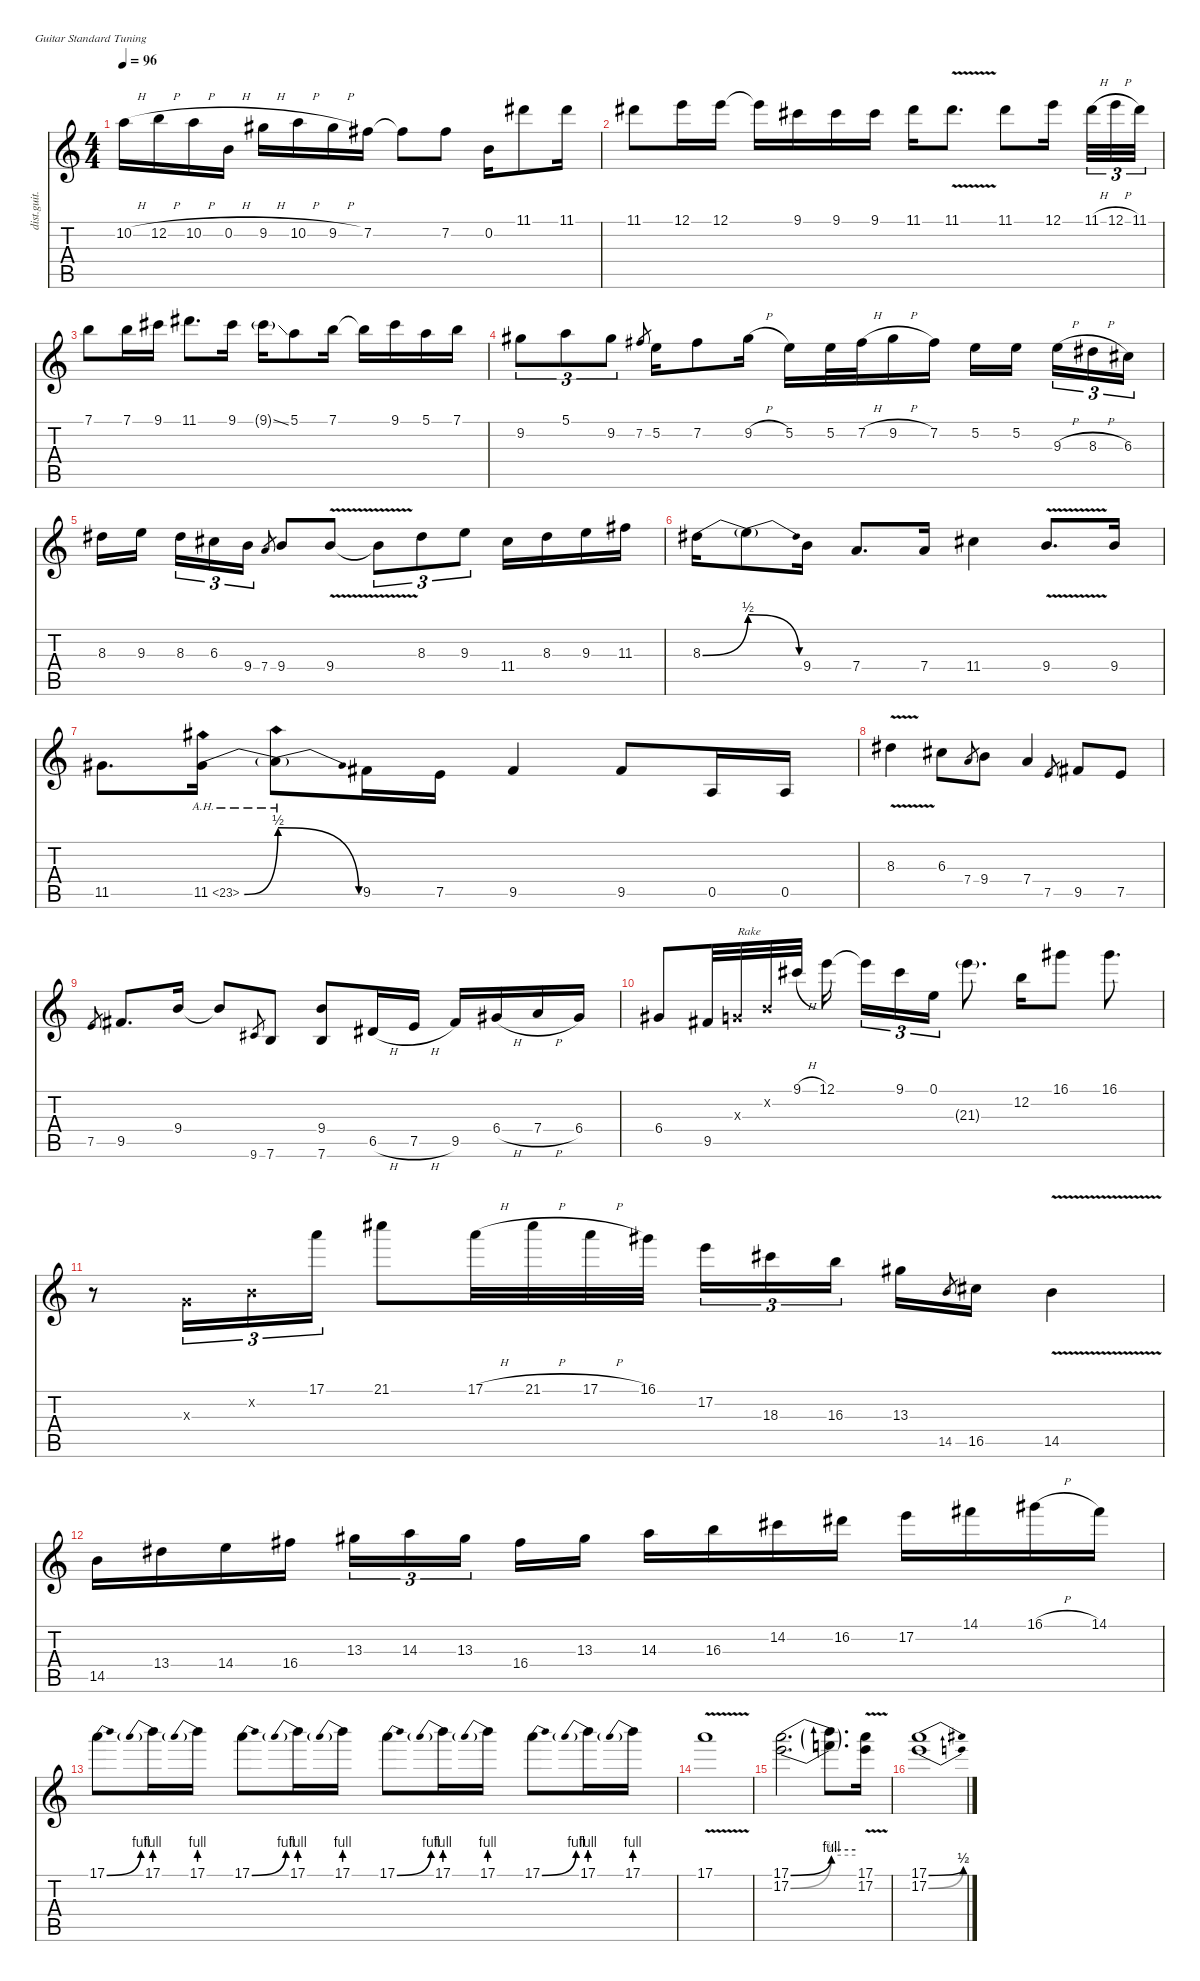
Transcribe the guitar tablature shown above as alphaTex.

\defaultSystemsLayout 4
\hideDynamics
\bracketExtendMode nobrackets
\otherSystemsTrackNameOrientation horizontal
\track ("Lead" "dist.guit.") {instrument distortionguitar}
\staff {score tabs}
\tuning (E4 B3 G3 D3 A2 E2)
\ts (4 4)
\tempo 96
\clef g2
\ks c
10.2{h}.16{dy f beam Down} 12.2{h}.16{beam Down} 10.2{h}.16{beam Down} 0.2{h}.16{beam Down} 9.2{h acc #}.16{beam Down} 10.2{h}.16{beam Down} 9.2{h acc #}.16{beam Down} 7.2{acc #}.16{beam Down} 7.2{t acc #}.8{beam Down} 7.2{acc #}.8{beam Down} 0.2.16{beam Down} 11.1{acc #}.8{beam Down} 11.1{acc #}.16{beam Down} |
11.1{acc #}.8{beam Down} 12.1.16{beam Down} 12.1.16{beam Down} 12.1{t}.16{beam Down} 9.1{acc #}.16{beam Down} 9.1{acc #}.16{beam Down} 9.1{acc #}.16{beam Down} 11.1{acc #}.16{beam Down} 11.1{v acc #}.8{d beam Down} 11.1{acc #}.8{beam Down} 12.1.16{beam Down} 11.1{h acc #}.32{tu (3 2) beam Down} 12.1{h}.32{tu (3 2) beam Down} 11.1{acc #}.32{tu (3 2) beam Down} |
7.1.8{beam Down} 7.1.16{beam Down} 9.1{acc #}.16{beam Down} 11.1{acc #}.8{d beam Down} 9.1{acc #}.16{beam Down} 9.1{ss g acc #}.16{beam Down} 5.1.8{beam Down} 7.1.16{beam Down} 7.1{t}.16{beam Down} 9.1{acc #}.16{beam Down} 5.1.16{beam Down} 7.1.16{beam Down} |
9.2{acc #}.8{tu (3 2) beam Down} 5.1.8{tu (3 2) beam Down} 9.2{acc #}.8{tu (3 2) beam Down} 7.2{acc #}.8{gr dy mf beam Up} 5.2.16{dy f beam Down} 7.2{acc #}.8{beam Down} 9.2{h acc #}.16{beam Down} 5.2.16{beam Down} 5.2.32{beam Down} 7.2{h acc #}.32{beam Down} 9.2{h acc #}.16{beam Down} 7.2{acc #}.16{beam Down} 5.2.16{beam Down} 5.2.16{beam Down} 9.3{h}.16{tu (3 2) beam Down} 8.3{h acc #}.16{tu (3 2) beam Down} 6.3{acc #}.16{tu (3 2) beam Down} |
8.3{acc #}.16{beam Down} 9.3.16{beam Down} 8.3{acc #}.16{tu (3 2) beam Down} 6.3{acc #}.16{tu (3 2) beam Down} 9.4.16{tu (3 2) beam Down} 7.4.8{gr dy mf beam Up} 9.4.8{dy f beam Up} 9.4{v}.8{beam Up} 9.4{v t}.8{tu (3 2) beam Down} 8.3{acc #}.8{tu (3 2) beam Down} 9.3.8{tu (3 2) beam Down} 11.4{acc #}.16{beam Down} 8.3{acc #}.16{beam Down} 9.3.16{beam Down} 11.3{acc #}.16{beam Down} |
8.3{be (bend 0 0 60 2) acc #}.16{beam Down} 8.3{be (release 0 2 60 0) t}.8{beam Down} 9.4.16{beam Down} 7.4.8{d beam Up} 7.4.16{beam Up} 11.4{acc #}.4{beam Down} 9.4{v}.8{d beam Up} 9.4.16{beam Up} |
11.5{acc #}.8{d beam Down} 11.5{be (bend 0 0 60 2) ah 12 acc #}.16{beam Down} 11.5{be (release 0 2 60 0) ah 12 t}.8{beam Down} 9.5{acc #}.16{beam Down} 7.5.16{beam Down} 9.5{acc #}.4{beam Up} 9.5{acc #}.8{beam Up} 0.5.16{beam Up} 0.5.16{beam Up} |
8.3{v acc #}.4{beam Down} 6.3{acc #}.8{beam Down} 7.4.8{gr dy mf beam Up} 9.4.8{dy f beam Down} 7.4.4{beam Up} 7.5.8{gr dy mf beam Up} 9.5{acc #}.8{dy f beam Up} 7.5.8{beam Up} |
7.5.8{gr dy mf beam Up} 9.5{acc #}.8{d dy f beam Up} 9.4.16{beam Up} 9.4{t}.8{beam Up} 9.6{acc #}.8{gr dy mf beam Up} 7.6.8{dy f beam Up} (9.4 7.6).8{beam Up} 6.5{h acc #}.16{beam Up} 7.5{h}.16{beam Up} 9.5{acc #}.16{beam Up} 6.4{h acc #}.16{beam Up} 7.4{h}.16{beam Up} 6.4{acc #}.16{beam Up} |
6.4{acc #}.8{beam Up} 9.5{acc #}.32{beam Up} 0.3{x}.32{txt "Rake" beam Up} 0.2{x}.32{beam Up} 9.1{h acc #}.32{beam Up} 12.1.16{beam Down} 12.1{t}.16{tu (3 2) beam Down} 9.1{acc #}.16{tu (3 2) beam Down} 0.1.16{tu (3 2) beam Down} 21.3{g}.8{d beam Down} 12.2.16{beam Down} 16.1{acc #}.8{beam Down} 16.1{acc #}.8{d beam Down} |
r.8{beam Down} 0.3{x}.16{tu (3 2) beam Down} 0.2{x}.16{tu (3 2) beam Down} 17.1.16{tu (3 2) beam Down} 21.1{acc #}.8{beam Down} 17.1{h}.32{beam Down} 21.1{h acc #}.32{beam Down} 17.1{h}.32{beam Down} 16.1{acc #}.32{beam Down} 17.2.16{tu (3 2) beam Down} 18.3{acc #}.16{tu (3 2) beam Down} 16.3.16{tu (3 2) beam Down} 13.3{acc #}.16{beam Down} 14.5.8{gr dy mf beam Up} 16.5{acc #}.16{dy f beam Down} 14.5{v}.4{beam Down} |
14.5.16{beam Down} 13.4{acc #}.16{beam Down} 14.4.16{beam Down} 16.4{acc #}.16{beam Down} 13.3{acc #}.16{tu (3 2) beam Down} 14.3.16{tu (3 2) beam Down} 13.3{acc #}.16{tu (3 2) beam Down} 16.4{acc #}.16{beam Down} 13.3{acc #}.16{beam Down} 14.3.16{beam Down} 16.3.16{beam Down} 14.2{acc #}.16{beam Down} 16.2{acc #}.16{beam Down} 17.2.16{beam Down} 14.1{acc #}.16{beam Down} 16.1{h acc #}.16{beam Down} 14.1{acc #}.16{beam Down} |
17.1{be (bend 0 0 30 4)}.8{beam Down} 17.1{be (prebend 0 4 60 4)}.16{beam Down} 17.1{be (prebend 0 4 60 4)}.16{beam Down} 17.1{be (bend 0 0 30 4)}.8{beam Down} 17.1{be (prebend 0 4 60 4)}.16{beam Down} 17.1{be (prebend 0 4 60 4)}.16{beam Down} 17.1{be (bend 0 0 30 4)}.8{beam Down} 17.1{be (prebend 0 4 60 4)}.16{beam Down} 17.1{be (prebend 0 4 60 4)}.16{beam Down} 17.1{be (bend 0 0 30 4)}.8{beam Down} 17.1{be (prebend 0 4 60 4)}.16{beam Down} 17.1{be (prebend 0 4 60 4)}.16{beam Down} |
17.1{v}.1{beam Down} |
(17.1{be (bend 0 0 60 4)} 17.2{be (bend 0 0 60 3)}).2{d beam Down} (17.1{be (hold 0 4 60 4) t} 17.2{be (hold 0 3 60 3) t}).8{d beam Down} (17.1{v} 17.2{v}).16{beam Down} |
(17.1{be (bend 0 0 30 2)} 17.2{be (bend 0 0 30 1)}).1{beam Down}
